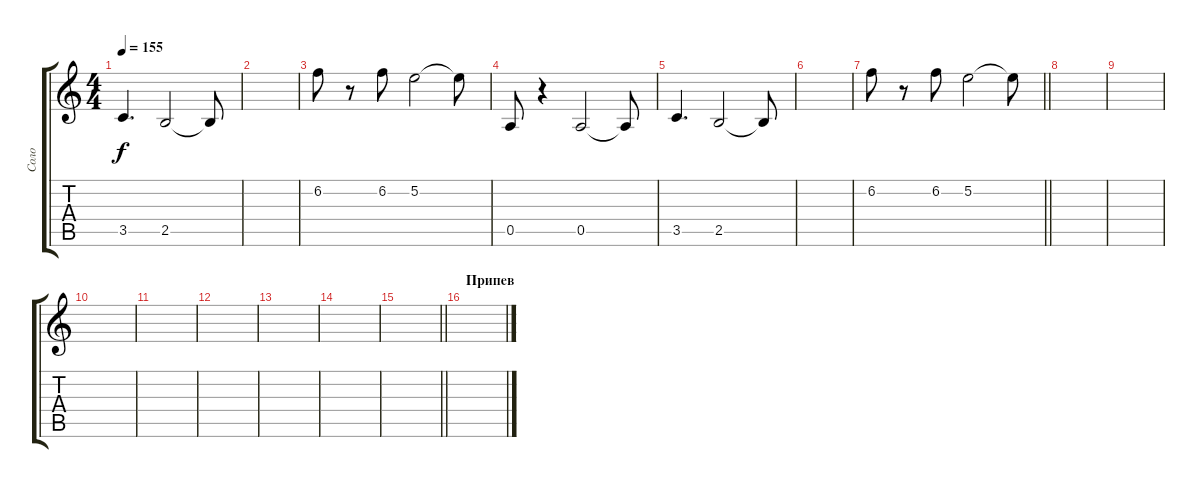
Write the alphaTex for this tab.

\track ("Соло" "Соло") {instrument distortionguitar}
\staff {score tabs}
\tuning (E4 B3 G3 D3 A2 E2) {hide}
\ts (4 4)
\tempo 155
\clef g2
\ks c
3.5.4{d dy f} 2.5.2 2.5{t}.8 |
|
6.2.8 r.8 6.2.8 5.2.2 5.2{t}.8 |
0.5.8 r.4 0.5.2 0.5{t}.8 |
3.5.4{d} 2.5.2 2.5{t}.8 |
|
\barLineRight lightlight
6.2.8 r.8 6.2.8 5.2.2 5.2{t}.8 |
\section ("" " ")
|
|
|
|
|
|
|
\barLineRight lightlight
|
\section ("" "Припев")
